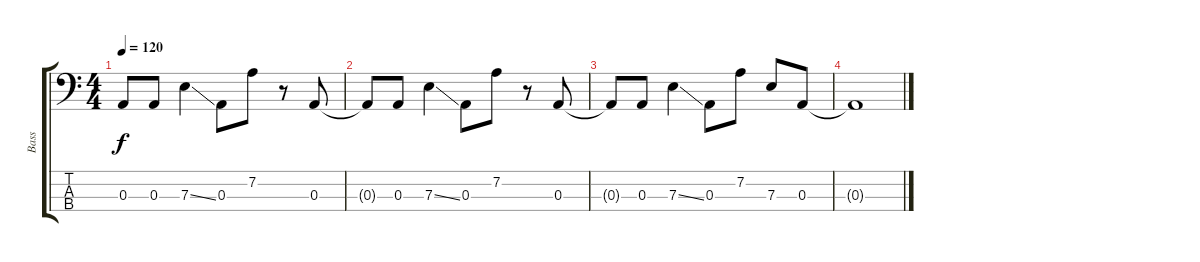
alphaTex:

\track ("Bass" "Bass") {instrument electricbassfinger}
\staff {score tabs}
\tuning (G2 D2 A1 E1) {hide}
\ts (4 4)
\tempo 120
\clef f4
\ks c
0.3{t}.8{dy f} 0.3.8 7.3{ss}.4 0.3.8 7.2.8 r.8 0.3.8 |
0.3{t}.8 0.3.8 7.3{ss}.4 0.3.8 7.2.8 r.8 0.3.8 |
0.3{t}.8 0.3.8 7.3{ss}.4 0.3.8 7.2.8 7.3.8 0.3.8 |
0.3{t}.1
